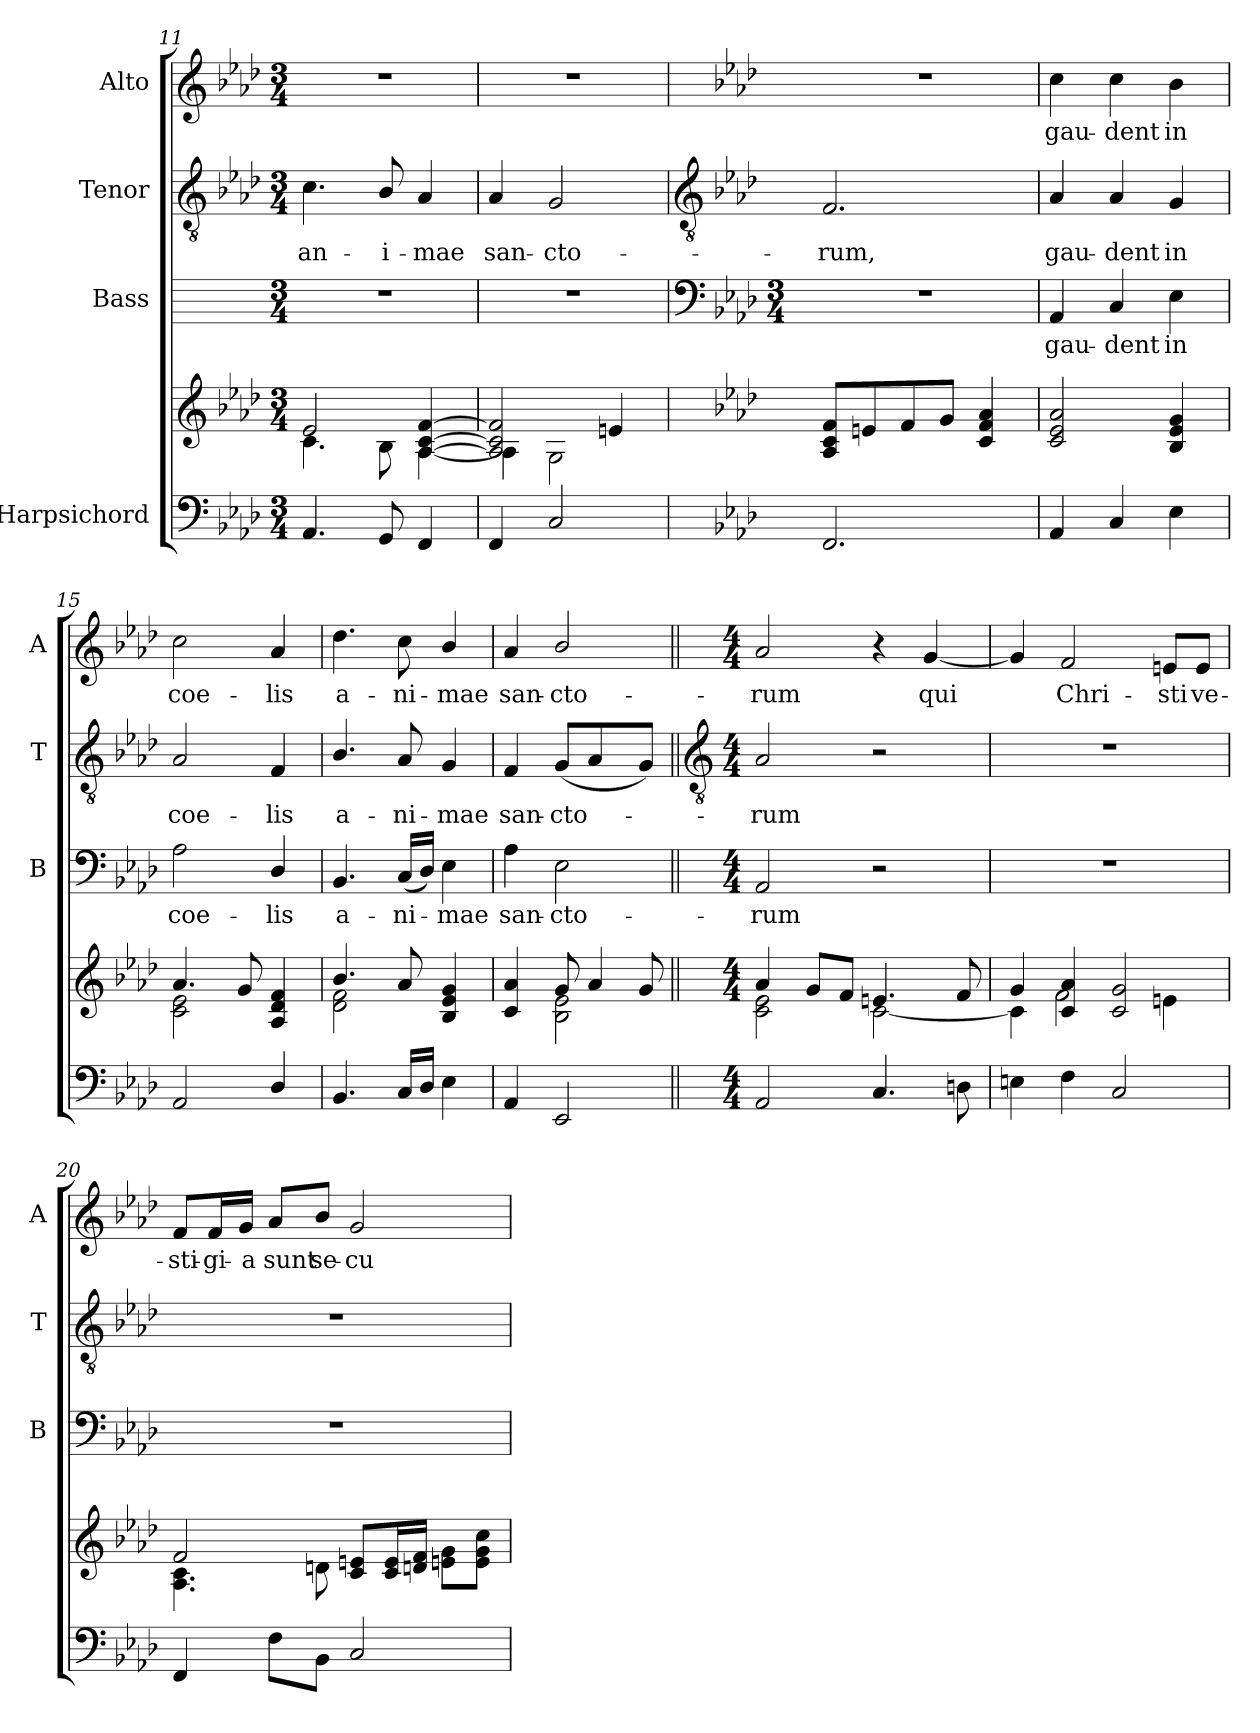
**kern	**kern	**kern	**text	**kern	**text	**kern	**text
*part4	*part4	*part3	*part3	*part2	*part2	*part1	*part1
*staff5	*staff4	*staff3	*staff3	*staff2	*staff2	*staff1	*staff1
*I"Harpsichord	*	*I"Bass	*	*I"Tenor	*	*I"Alto	*
*	*	*I'B	*	*I'T	*	*I'A	*
*clefF4	*clefG2	*	*	*clefGv2	*	*clefG2	*
*k[b-e-a-d-]	*k[b-e-a-d-]	*	*	*k[b-e-a-d-]	*	*k[b-e-a-d-]	*
*A-:	*A-:	*	*	*A-:	*	*A-:	*
*M3/4	*M3/4	*M3/4	*	*M3/4	*	*M3/4	*
=11	=11	=11	=11	=11	=11	=11	=11
*	*^	*	*	*	*	*	*
!	!	!	!	!	!	!LO:LY:b	!LO:N:vis=1	!
4.AA-	2e-/	4.c\	2.r	.	4.c	an-	2.r	.
!	!	!	!	!	!	!LO:LY:b	!	!
8GG	.	8B-\	.	.	8B-/	-i-	.	.
!	!	!	!	!	!	!LO:LY:b	!	!
4FF	[4A-/ [4c/ [4f/	[4A-\	.	.	4A-	-mae	.	.
=12	=12	=12	=12	=12	=12	=12	=12	=12
!	!	!	!	!	!	!LO:LY:b	!LO:N:vis=1	!
4FF	2A-/] 2c/] 2f/]	4A-\]	2.r	.	4A-	san-	2.r	.
!	!	!	!	!	!	!LO:LY:b	!	!
2C	.	2G\	.	.	2G	-cto-	.	.
.	4en/	.	.	.	.	.	.	.
!!LO:LB:g=z
=13	=13	=13	=13	=13	=13	=13	=13	=13
*	*	*	*clefF4	*	*clefGv2	*	*	*
*	*	*	*k[b-e-a-d-]	*	*	*	*	*
*	*	*	*A-:	*	*	*	*	*
*	*	*	*M3/4	*	*	*	*	*
!	!	!LO:N:vis=1	!LO:N:vis=1	!	!	!LO:LY:b	!LO:N:vis=1	!
2.FF	8A-/ 8c/ 8f/L	2.ryy	2.r	.	2.F	-rum,	2.r	.
.	8en/	.	.	.	.	.	.	.
.	8f/	.	.	.	.	.	.	.
.	8g/J	.	.	.	.	.	.	.
.	4c/ 4f/ 4a-/	.	.	.	.	.	.	.
=14	=14	=14	=14	=14	=14	=14	=14	=14
!	!	!LO:N:vis=1	!	!LO:LY:b	!	!LO:LY:b	!	!LO:LY:b
4AA-	2c/ 2e-/ 2a-/	2.ryy	4AA-	gau-	4A-	gau-	4cc	gau-
!	!	!	!	!LO:LY:b	!	!LO:LY:b	!	!LO:LY:b
4C	.	.	4C	-dent	4A-	-dent	4cc	-dent
!	!	!	!	!LO:LY:b	!	!LO:LY:b	!	!LO:LY:b
4E-	4B-/ 4e-/ 4g/	.	4E-	in	4G	in	4b-	in
=15	=15	=15	=15	=15	=15	=15	=15	=15
!	!	!	!	!LO:LY:b	!	!LO:LY:b	!	!LO:LY:b
2AA-	4.a-/	2c\ 2e-\	2A-	coe-	2A-	coe-	2cc	coe-
.	8g/	.	.	.	.	.	.	.
!	!	!	!	!LO:LY:b	!	!LO:LY:b	!	!LO:LY:b
4D-/	4A-/ 4d-/ 4f/	4ryy	4D-/	-lis	4F	-lis	4a-	-lis
=16	=16	=16	=16	=16	=16	=16	=16	=16
!	!	!	!	!LO:LY:b	!	!LO:LY:b	!	!LO:LY:b
4.BB-	4.b-/	2d-\ 2f\	4.BB-	a-	4.B-/	a-	4.dd-	a-
!	!	!	!	!LO:LY:b	!	!LO:LY:b	!	!LO:LY:b
16CLL	8a-/	.	(<16CLL	-ni-	8A-	-ni-	8cc	-ni-
16D-JJ	.	.	16D-JJ)	.	.	.	.	.
!	!	!	!	!LO:LY:b	!	!LO:LY:b	!	!LO:LY:b
4E-	4B-/ 4e-/ 4g/	4ryy	4E-	mae	4G	-mae	4b-/	-mae
=17	=17	=17	=17	=17	=17	=17	=17	=17
!	!	!	!	!LO:LY:b	!	!LO:LY:b	!	!LO:LY:b
4AA-	4c/ 4a-/	4ryy	4A-	san-	4F	san-	4a-	san-
!	!	!	!	!LO:LY:b	!	!LO:LY:b	!	!LO:LY:b
2EE-	8g/	2B-\ 2e-\	2E-	-cto-	(<8GL	-cto-	2b-/	-cto-
.	4a-/	.	.	.	4A-	.	.	.
.	8g/	.	.	.	8GJ)	.	.	.
!!LO:LB:g=z
=18||	=18||	=18||	=18||	=18||	=18||	=18||	=18||	=18||
*	*	*	*	*	*clefGv2	*	*	*
*M4/4	*M4/4	*	*M4/4	*	*M4/4	*	*M4/4	*
!	!	!	!	!LO:LY:b	!	!LO:LY:b	!	!LO:LY:b
2AA-	4a-/	2c\ 2e-\	2AA-	-rum	2A-	rum	2a-	-rum
.	8g/L	.	.	.	.	.	.	.
.	8f/J	.	.	.	.	.	.	.
4.C	4.en/	[2c\	2r	.	2r	.	4r	.
!	!	!	!	!	!	!	!	!LO:LY:b
.	.	.	.	.	.	.	[4g	qui
8Dn	8f/	.	.	.	.	.	.	.
=19	=19	=19	=19	=19	=19	=19	=19	=19
4En	4g/	4c\]	1r	.	1r	.	4g]	.
!	!	!	!	!	!	!	!	!LO:LY:b
4F	4c/ 4a-/	2f\	.	.	.	.	2f	Chri-
2C	2c/ 2g/	.	.	.	.	.	.	.
!	!	!	!	!	!	!	!	!LO:LY:b
.	.	4en\	.	.	.	.	8en/L	-sti
!	!	!	!	!	!	!	!	!LO:LY:b
.	.	.	.	.	.	.	8e/J	ve-
=20	=20	=20	=20	=20	=20	=20	=20	=20
!	!	!	!	!	!	!	!	!LO:LY:b
4FF	2f/	4.A-\ 4.c\	1r	.	1r	.	8f/L	-sti-
!	!	!	!	!	!	!	!	!LO:LY:b
.	.	.	.	.	.	.	16f/L	-gi-
!	!	!	!	!	!	!	!	!LO:LY:b
.	.	.	.	.	.	.	16g/JJ	-a
!	!	!	!	!	!	!	!	!LO:LY:b
8FL	.	.	.	.	.	.	8a-/L	sunt
!	!	!	!	!	!	!	!	!LO:LY:b
8BB-J	.	8dn\	.	.	.	.	8b-/J	se-
!	!	!	!	!	!	!	!	!LO:LY:b
2C	8c/ 8en/L	4ryy	.	.	.	.	2g	-cu-
.	16c/ 16e/L	.	.	.	.	.	.	.
.	16dn/ 16f/JJ	.	.	.	.	.	.	.
.	4ryy	8en\ 8g\L	.	.	.	.	.	.
.	.	8e\ 8g\ 8cc\J	.	.	.	.	.	.
*	*v	*v	*	*	*	*	*	*
=	=	=	=	=	=	=	=
*-	*-	*-	*-	*-	*-	*-	*-
